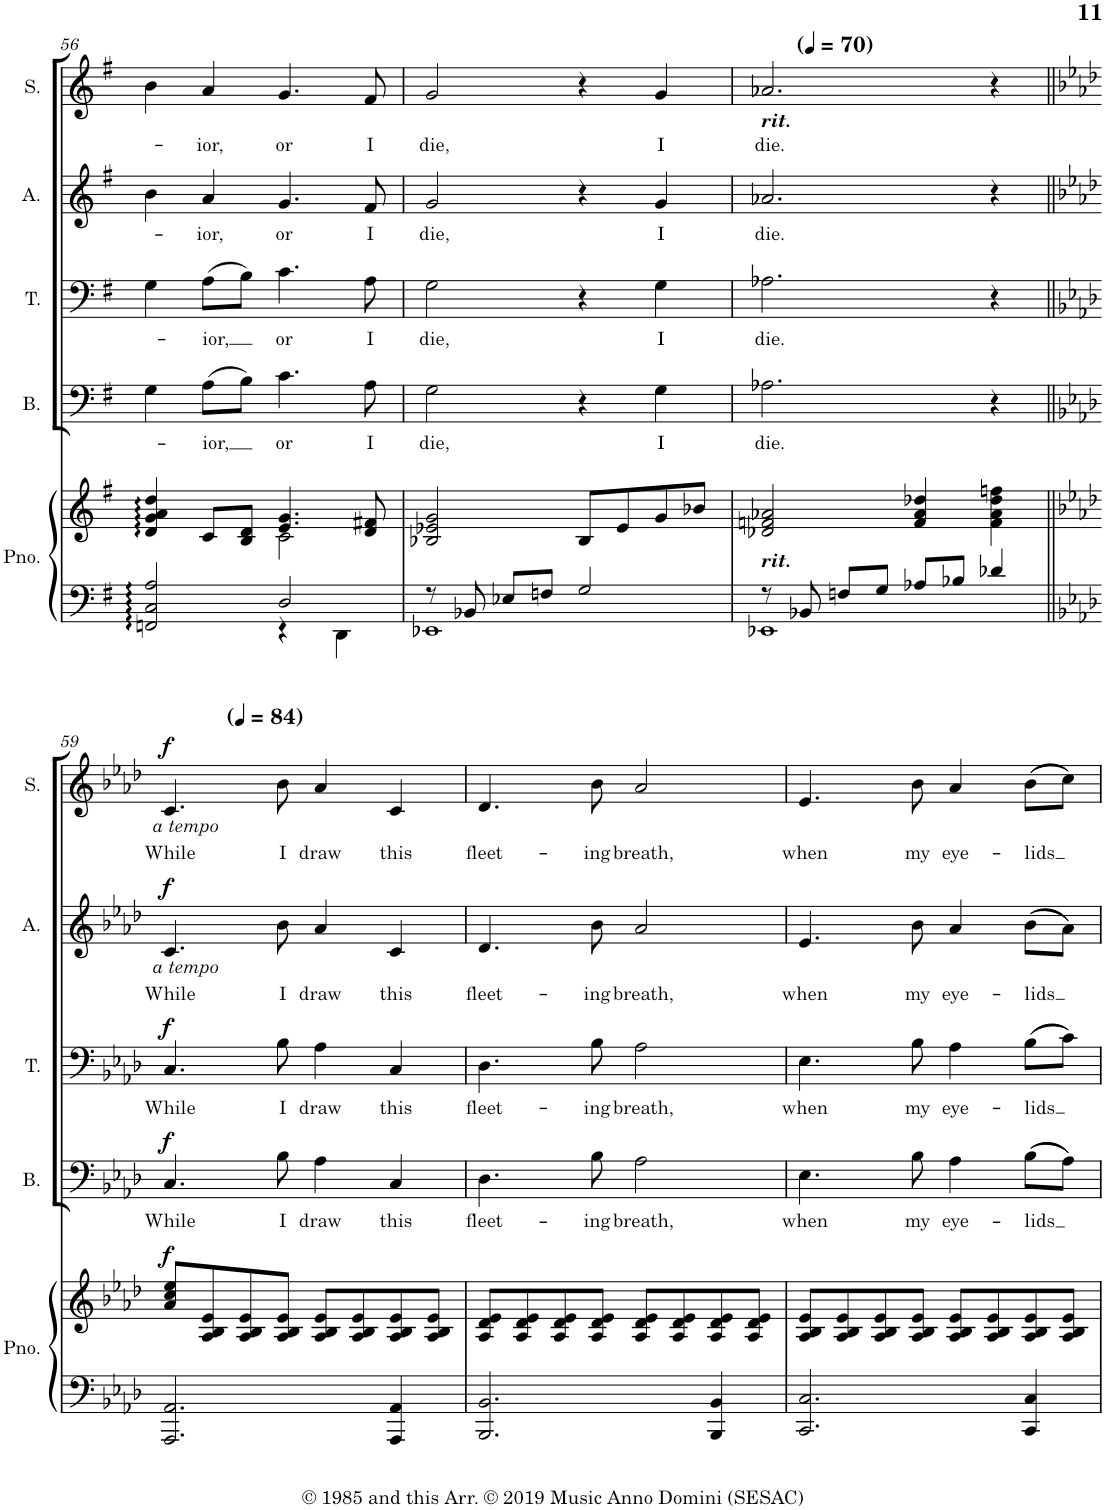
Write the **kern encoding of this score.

**kern	**kern	**dynam	**kern	**text	**dynam	**kern	**text	**dynam	**kern	**text	**dynam	**kern	**text	**dynam
*part5	*part5	*part5	*part4	*part4	*part4	*part3	*part3	*part3	*part2	*part2	*part2	*part1	*part1	*part1
*staff6	*staff5	*staff5/6	*staff4	*staff4	*staff4	*staff3	*staff3	*staff3	*staff2	*staff2	*staff2	*staff1	*staff1	*staff1
*I"Piano	*	*	*I"Bass	*	*	*I"Tenor	*	*	*I"Alto	*	*	*I"Soprano	*	*
*I'Pno.	*	*	*I'B.	*	*	*I'T.	*	*	*I'A.	*	*	*I'S.	*	*
!!LO:PB:g=z
*clefF4	*clefG2	*	*clefF4	*	*	*clefF4	*	*	*clefG2	*	*	*clefG2	*	*
*k[f#]	*k[f#]	*	*k[f#]	*	*	*k[f#]	*	*	*k[f#]	*	*	*k[f#]	*	*
*M4/4	*M4/4	*	*M4/4	*	*	*M4/4	*	*	*M4/4	*	*	*M4/4	*	*
=56	=56	=56	=56	=56	=56	=56	=56	=56	=56	=56	=56	=56	=56	=56
*^	*^	*	*	*	*	*	*	*	*	*	*	*	*	*
2FFn/: 2C/: 2A/:	2ryy	4d/ 4g/ 4a/ 4dd/	2ryy	.	4G\	.	.	4G\	.	.	4b\	.	.	4b\	.	.
!	!	!	!	!	!	!LO:LY:b	!	!	!LO:LY:b	!	!	!LO:LY:b	!	!	!LO:LY:b	!
.	.	8c/L	.	.	(8A\L	-ior,	.	(8A\L	-ior,	.	4a/	-ior,	.	4a/	-ior,	.
.	.	8B/ 8d/J	.	.	8B\J)	.	.	8B\J)	.	.	.	.	.	.	.	.
!	!	!	!	!	!	!LO:LY:b	!	!	!LO:LY:b	!	!	!LO:LY:b	!	!	!LO:LY:b	!
2D/	4r	4.e/ 4.g/	2c\	.	4.c\	or	.	4.c\	or	.	4.g/	or	.	4.g/	or	.
.	4DD\	.	.	.	.	.	.	.	.	.	.	.	.	.	.	.
!	!	!	!	!	!	!LO:LY:b	!	!	!LO:LY:b	!	!	!LO:LY:b	!	!	!LO:LY:b	!
.	.	8d/ 8f#X/	.	.	8A\	I	.	8A\	I	.	8f#/	I	.	8f#/	I	.
*	*	*v	*v	*	*	*	*	*	*	*	*	*	*	*	*	*
=57	=57	=57	=57	=57	=57	=57	=57	=57	=57	=57	=57	=57	=57	=57	=57
!	!	!	!	!	!LO:LY:b	!	!	!LO:LY:b	!	!	!LO:LY:b	!	!	!LO:LY:b	!
8r	1EE-X	2B-X/ 2e-X/ 2g/	.	2G\	die,	.	2G\	die,	.	2g/	die,	.	2g/	die,	.
8BB-X/	.	.	.	.	.	.	.	.	.	.	.	.	.	.	.
8E-X/L	.	.	.	.	.	.	.	.	.	.	.	.	.	.	.
8Fn/J	.	.	.	.	.	.	.	.	.	.	.	.	.	.	.
2G/	.	8B-/L	.	4r	.	.	4r	.	.	4r	.	.	4r	.	.
.	.	8e-/	.	.	.	.	.	.	.	.	.	.	.	.	.
!	!	!	!	!	!LO:LY:b	!	!	!LO:LY:b	!	!	!LO:LY:b	!	!	!LO:LY:b	!
.	.	8g/	.	4G\	I	.	4G\	I	.	4g/	I	.	4g/	I	.
.	.	8b-X/J	.	.	.	.	.	.	.	.	.	.	.	.	.
=58	=58	=58	=58	=58	=58	=58	=58	=58	=58	=58	=58	=58	=58	=58	=58
*	*	*	*	*	*	*	*	*	*	*	*	*	*MM70	*	*
!	!	!	!	!	!	!	!	!	!	!	!	!	!LO:TX:b:Bi:t=rit.	!	!
!	!	!LO:TX:b:Bi:t=rit.	!	!	!	!	!	!	!	!	!	!	!	!	!
!	!	!	!	!	!LO:LY:b	!	!	!LO:LY:b	!	!	!LO:LY:b	!	!	!LO:LY:b	!
8r	1EE-X	2d-X/ 2fn/ 2a-X/	.	2.A-X\	die.	.	2.A-X\	die.	.	2.a-X/	die.	.	2.a-X/	die.	.
8BB-X/	.	.	.	.	.	.	.	.	.	.	.	.	.	.	.
8Fn/L	.	.	.	.	.	.	.	.	.	.	.	.	.	.	.
8G/J	.	.	.	.	.	.	.	.	.	.	.	.	.	.	.
8A-X/L	.	4f/ 4a-/ 4dd-X/	.	.	.	.	.	.	.	.	.	.	.	.	.
8B-X/J	.	.	.	.	.	.	.	.	.	.	.	.	.	.	.
4d-X/	.	4f\ 4a-\ 4dd-\ 4ffn\	.	4r	.	.	4r	.	.	4r	.	.	4r	.	.
*v	*v	*	*	*	*	*	*	*	*	*	*	*	*	*	*
!!LO:LB:g=z
=59||	=59||	=59||	=59||	=59||	=59||	=59||	=59||	=59||	=59||	=59||	=59||	=59||	=59||	=59||
*k[b-e-a-d-]	*k[b-e-a-d-]	*	*k[b-e-a-d-]	*	*	*k[b-e-a-d-]	*	*	*k[b-e-a-d-]	*	*	*k[b-e-a-d-]	*	*
*	*	*	*	*	*	*	*	*	*	*	*	*MM84	*	*
!	!	!	!	!	!	!	!	!	!	!	!	!LO:TX:b:i:t=a tempo	!	!
!	!	!	!	!	!	!	!	!	!LO:TX:b:i:t=a tempo	!	!	!	!	!
!	!	!LO:DY:a	!	!LO:LY:b	!LO:DY:a	!	!LO:LY:b	!LO:DY:a	!	!LO:LY:b	!LO:DY:a	!	!LO:LY:b	!LO:DY:a
2.AAA-/ 2.AA-/	8a-/ 8cc/ 8ee-/L	f	4.C/	While	f	4.C/	While	f	4.c/	While	f	4.c/	While	f
.	8A-/ 8B-/ 8e-/	.	.	.	.	.	.	.	.	.	.	.	.	.
.	8A-/ 8B-/ 8e-/	.	.	.	.	.	.	.	.	.	.	.	.	.
!	!	!	!	!LO:LY:b	!	!	!LO:LY:b	!	!	!LO:LY:b	!	!	!LO:LY:b	!
.	8A-/ 8B-/ 8e-/J	.	8B-\	I	.	8B-\	I	.	8b-\	I	.	8b-\	I	.
!	!	!	!	!LO:LY:b	!	!	!LO:LY:b	!	!	!LO:LY:b	!	!	!LO:LY:b	!
.	8A-/ 8B-/ 8e-/L	.	4A-\	draw	.	4A-\	draw	.	4a-/	draw	.	4a-/	draw	.
.	8A-/ 8B-/ 8e-/	.	.	.	.	.	.	.	.	.	.	.	.	.
!	!	!	!	!LO:LY:b	!	!	!LO:LY:b	!	!	!LO:LY:b	!	!	!LO:LY:b	!
4AAA-/ 4AA-/	8A-/ 8B-/ 8e-/	.	4C/	this	.	4C/	this	.	4c/	this	.	4c/	this	.
.	8A-/ 8B-/ 8e-/J	.	.	.	.	.	.	.	.	.	.	.	.	.
=60	=60	=60	=60	=60	=60	=60	=60	=60	=60	=60	=60	=60	=60	=60
!	!	!	!	!LO:LY:b	!	!	!LO:LY:b	!	!	!LO:LY:b	!	!	!LO:LY:b	!
2.BBB-/ 2.BB-/	8A-/ 8d-/ 8e-/L	.	4.D-\	fleet-	.	4.D-\	fleet-	.	4.d-/	fleet-	.	4.d-/	fleet-	.
.	8A-/ 8d-/ 8e-/	.	.	.	.	.	.	.	.	.	.	.	.	.
.	8A-/ 8d-/ 8e-/	.	.	.	.	.	.	.	.	.	.	.	.	.
!	!	!	!	!LO:LY:b	!	!	!LO:LY:b	!	!	!LO:LY:b	!	!	!LO:LY:b	!
.	8A-/ 8d-/ 8e-/J	.	8B-\	-ing	.	8B-\	-ing	.	8b-\	-ing	.	8b-\	-ing	.
!	!	!	!	!LO:LY:b	!	!	!LO:LY:b	!	!	!LO:LY:b	!	!	!LO:LY:b	!
.	8A-/ 8d-/ 8e-/L	.	2A-\	breath,	.	2A-\	breath,	.	2a-/	breath,	.	2a-/	breath,	.
.	8A-/ 8d-/ 8e-/	.	.	.	.	.	.	.	.	.	.	.	.	.
4BBB-/ 4BB-/	8A-/ 8d-/ 8e-/	.	.	.	.	.	.	.	.	.	.	.	.	.
.	8A-/ 8d-/ 8e-/J	.	.	.	.	.	.	.	.	.	.	.	.	.
=61	=61	=61	=61	=61	=61	=61	=61	=61	=61	=61	=61	=61	=61	=61
!	!	!	!	!LO:LY:b	!	!	!LO:LY:b	!	!	!LO:LY:b	!	!	!LO:LY:b	!
2.CC/ 2.C/	8A-/ 8B-/ 8e-/L	.	4.E-\	when	.	4.E-\	when	.	4.e-/	when	.	4.e-/	when	.
.	8A-/ 8B-/ 8e-/	.	.	.	.	.	.	.	.	.	.	.	.	.
.	8A-/ 8B-/ 8e-/	.	.	.	.	.	.	.	.	.	.	.	.	.
!	!	!	!	!LO:LY:b	!	!	!LO:LY:b	!	!	!LO:LY:b	!	!	!LO:LY:b	!
.	8A-/ 8B-/ 8e-/J	.	8B-\	my	.	8B-\	my	.	8b-\	my	.	8b-\	my	.
!	!	!	!	!LO:LY:b	!	!	!LO:LY:b	!	!	!LO:LY:b	!	!	!LO:LY:b	!
.	8A-/ 8B-/ 8e-/L	.	4A-\	eye-	.	4A-\	eye-	.	4a-/	eye-	.	4a-/	eye-	.
.	8A-/ 8B-/ 8e-/	.	.	.	.	.	.	.	.	.	.	.	.	.
!	!	!	!	!LO:LY:b	!	!	!LO:LY:b	!	!	!LO:LY:b	!	!	!LO:LY:b	!
4CC/ 4C/	8A-/ 8B-/ 8e-/	.	((8B-\L	-lids	.	((8B-\L	-lids	.	((8b-\L	-lids	.	((8b-\L	-lids	.
.	8A-/ 8B-/ 8e-/J	.	8A-\J))	.	.	8c\J))	.	.	8a-\J))	.	.	8cc\J))	.	.
=	=	=	=	=	=	=	=	=	=	=	=	=	=	=
*-	*-	*-	*-	*-	*-	*-	*-	*-	*-	*-	*-	*-	*-	*-
